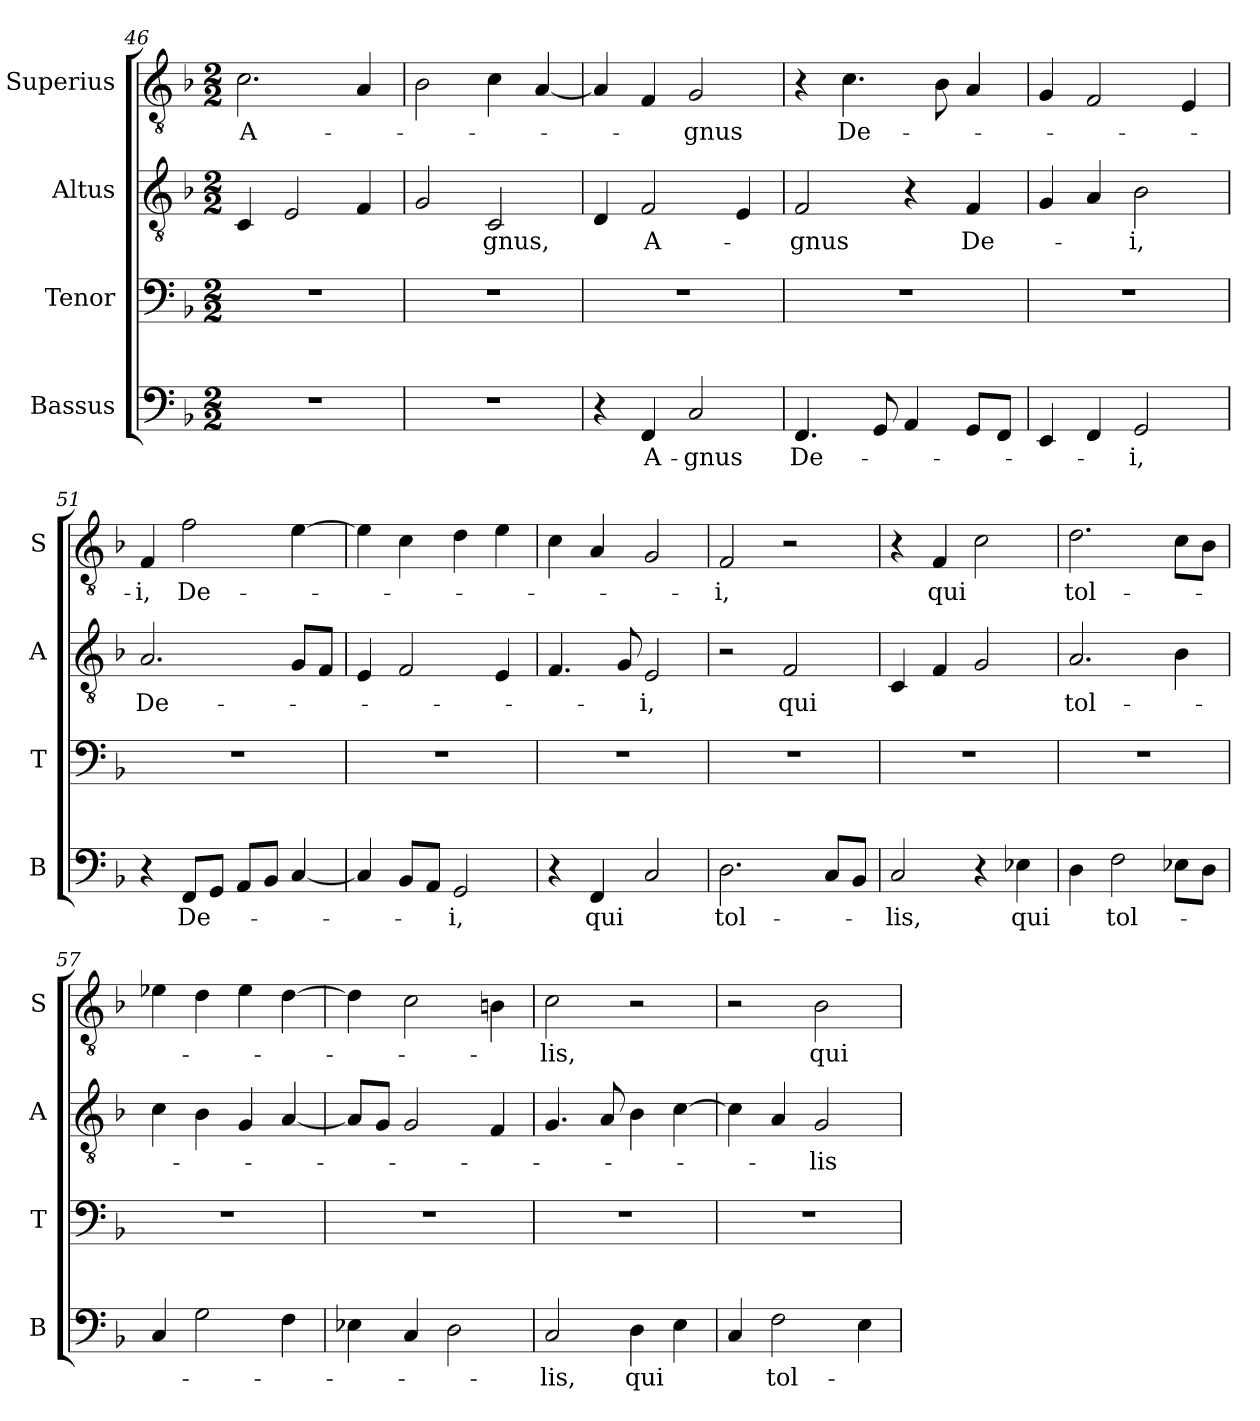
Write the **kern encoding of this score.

**kern	**text	**kern	**kern	**text	**kern	**text
*part4	*part4	*part3	*part2	*part2	*part1	*part1
*staff4	*staff4	*staff3	*staff2	*staff2	*staff1	*staff1
*I"Bassus	*	*I"Tenor	*I"Altus	*	*I"Superius	*
*I'B	*	*I'T	*I'A	*	*I'S	*
*clefF4	*	*clefF4	*clefGv2	*	*clefGv2	*
*k[b-]	*	*k[b-]	*k[b-]	*	*k[b-]	*
*M2/2	*	*M2/2	*M2/2	*	*M2/2	*
=46	=46	=46	=46	=46	=46	=46
1r	.	1r	4C	.	2.c	A-
.	.	.	2E	.	.	.
.	.	.	4F	.	4A	.
=47	=47	=47	=47	=47	=47	=47
1r	.	1r	2G	.	2B-	.
.	.	.	2C	-gnus,	4c	.
.	.	.	.	.	[4A	.
=48	=48	=48	=48	=48	=48	=48
4r	.	1r	4D	.	4A]	.
!	!LO:LY:i	!	!	!LO:LY:i	!	!
4FF	A-	.	2F	A-	4F	.
!	!LO:LY:i	!	!	!	!	!
2C	-gnus	.	.	.	2G	-gnus
.	.	.	4E	.	.	.
=49	=49	=49	=49	=49	=49	=49
!	!LO:LY:i	!	!	!LO:LY:i	!	!
4.FF	De-	1r	2F	-gnus	4r	.
.	.	.	.	.	4.c	De-
8GG	.	.	.	.	.	.
4AA	.	.	4r	.	.	.
.	.	.	.	.	8B-	.
8GGL	.	.	4F	De-	4A	.
8FFJ	.	.	.	.	.	.
=50	=50	=50	=50	=50	=50	=50
4EE	.	1r	4G	.	4G	.
4FF	.	.	4A	.	2F	.
!	!LO:LY:i	!	!	!	!	!
2GG	-i,	.	2B-	-i,	.	.
.	.	.	.	.	4E	.
=51	=51	=51	=51	=51	=51	=51
!	!	!	!	!LO:LY:i	!	!LO:LY:i
4r	.	1r	2.A	De-	4F	-i,
!	!	!	!	!	!	!LO:LY:i
8FFL	De-	.	.	.	2f	De-
8GGJ	.	.	.	.	.	.
8AAL	.	.	.	.	.	.
8BB-J	.	.	.	.	.	.
[4C	.	.	8GL	.	[4e	.
.	.	.	8FJ	.	.	.
=52	=52	=52	=52	=52	=52	=52
4C]	.	1r	4E	.	4e]	.
8BB-L	.	.	2F	.	4c	.
8AAJ	.	.	.	.	.	.
2GG	-i,	.	.	.	4d	.
.	.	.	4E	.	4e	.
=53	=53	=53	=53	=53	=53	=53
4r	.	1r	4.F	.	4c	.
4FF	qui	.	.	.	4A	.
.	.	.	8G	.	.	.
!	!	!	!	!LO:LY:i	!	!
2C	.	.	2E	-i,	2G	.
=54	=54	=54	=54	=54	=54	=54
!	!LO:LY:i	!	!	!	!	!
2.D	tol-	1r	2r	.	2F	-i,
.	.	.	2F	qui	2r	.
8CL	.	.	.	.	.	.
8BB-J	.	.	.	.	.	.
=55	=55	=55	=55	=55	=55	=55
!	!LO:LY:i	!	!	!	!	!
2C	-lis,	1r	4C	.	4r	.
!	!	!	!	!	!	!LO:LY:i
.	.	.	4F	.	4F	qui
4r	.	.	2G	.	2c	.
!	!LO:LY:i	!	!	!	!	!
4E-X	qui	.	.	.	.	.
=56	=56	=56	=56	=56	=56	=56
!	!	!	!	!	!	!LO:LY:i
4D	.	1r	2.A	tol-	2.d	tol-
!	!LO:LY:i	!	!	!	!	!
2F	tol-	.	.	.	.	.
8E-XL	.	.	4B-	.	8cL	.
8DJ	.	.	.	.	8B-J	.
=57	=57	=57	=57	=57	=57	=57
4C	.	1r	4c	.	4e-X	.
2G	.	.	4B-	.	4d	.
.	.	.	4G	.	4e-	.
4F	.	.	[4A	.	[4d	.
=58	=58	=58	=58	=58	=58	=58
4E-X	.	1r	8AL]	.	4d]	.
.	.	.	8GJ	.	.	.
4C	.	.	2G	.	2c	.
2D	.	.	.	.	.	.
.	.	.	4F	.	4Bn	.
=59	=59	=59	=59	=59	=59	=59
!	!LO:LY:i	!	!	!	!	!LO:LY:i
2C	-lis,	1r	4.G	.	2c	-lis,
.	.	.	8A	.	.	.
!	!LO:LY:i	!	!	!	!	!
4D	qui	.	4B-	.	2r	.
4E	.	.	[4c	.	.	.
=60	=60	=60	=60	=60	=60	=60
4C	.	1r	4c]	.	2r	.
2F	tol-	.	4A	.	.	.
.	.	.	2G	-lis	2B-	qui
4E	.	.	.	.	.	.
=	=	=	=	=	=	=
*-	*-	*-	*-	*-	*-	*-
